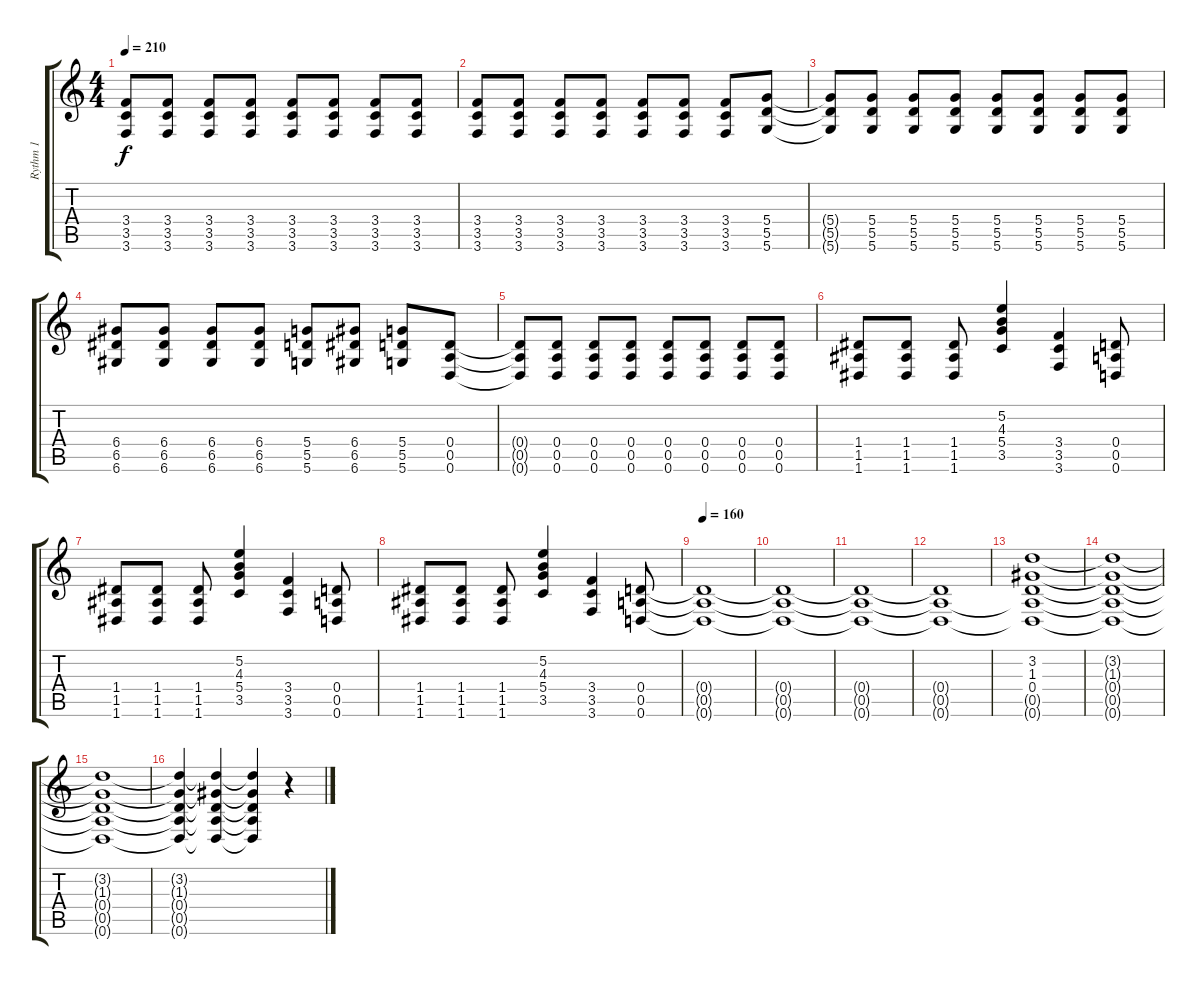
\track ("Rythm 1" "Rythm 1") {instrument distortionguitar}
\staff {score tabs}
\tuning (E4 B3 G3 D3 A2 D2) {hide}
\ts (4 4)
\tempo 210
\clef g2
\ks c
(3.4{t} 3.5{t} 3.6{t}).8{dy f} (3.4 3.5 3.6).8 (3.4 3.5 3.6).8 (3.4 3.5 3.6).8 (3.4 3.5 3.6).8 (3.4 3.5 3.6).8 (3.4 3.5 3.6).8 (3.4 3.5 3.6).8 |
(3.4 3.5 3.6).8 (3.4 3.5 3.6).8 (3.4 3.5 3.6).8 (3.4 3.5 3.6).8 (3.4 3.5 3.6).8 (3.4 3.5 3.6).8 (3.4 3.5 3.6).8 (5.4 5.5 5.6).8 |
(5.4{t} 5.5{t} 5.6{t}).8 (5.4 5.5 5.6).8 (5.4 5.5 5.6).8 (5.4 5.5 5.6).8 (5.4 5.5 5.6).8 (5.4 5.5 5.6).8 (5.4 5.5 5.6).8 (5.4 5.5 5.6).8 |
(6.4 6.5 6.6).8 (6.4 6.5 6.6).8 (6.4 6.5 6.6).8 (6.4 6.5 6.6).8 (5.4 5.5 5.6).8 (6.4 6.5 6.6).8 (5.4 5.5 5.6).8 (0.4 0.5 0.6).8 |
(0.4{t} 0.5{t} 0.6{t}).8 (0.4 0.5 0.6).8 (0.4 0.5 0.6).8 (0.4 0.5 0.6).8 (0.4 0.5 0.6).8 (0.4 0.5 0.6).8 (0.4 0.5 0.6).8 (0.4 0.5 0.6).8 |
(1.4 1.5 1.6).8 (1.4 1.5 1.6).8 (1.4 1.5 1.6).8 (5.2 4.3 5.4 3.5).4 (3.4 3.5 3.6).4 (0.4 0.5 0.6).8 |
(1.4 1.5 1.6).8 (1.4 1.5 1.6).8 (1.4 1.5 1.6).8 (5.2 4.3 5.4 3.5).4 (3.4 3.5 3.6).4 (0.4 0.5 0.6).8 |
(1.4 1.5 1.6).8 (1.4 1.5 1.6).8 (1.4 1.5 1.6).8 (5.2 4.3 5.4 3.5).4 (3.4 3.5 3.6).4 (0.4 0.5 0.6).8 |
\tempo 160
(0.4{t} 0.5{t} 0.6{t}).1 |
(0.4{t} 0.5{t} 0.6{t}).1 |
(0.4{t} 0.5{t} 0.6{t}).1 |
(0.4{t} 0.5{t} 0.6{t}).1 |
(3.2 1.3 0.4 0.5{t} 0.6{t}).1 |
(3.2{t} 1.3{t} 0.4{t} 0.5{t} 0.6{t}).1 |
(3.2{t} 1.3{t} 0.4{t} 0.5{t} 0.6{t}).1 |
(3.2{t} 1.3{t} 0.4{t} 0.5{t} 0.6{t}).4 (3.2{t} 1.3{t} 0.4{t} 0.5{t} 0.6{t}).4 (3.2{t} 1.3{t} 0.4{t} 0.5{t} 0.6{t}).4 r.4
